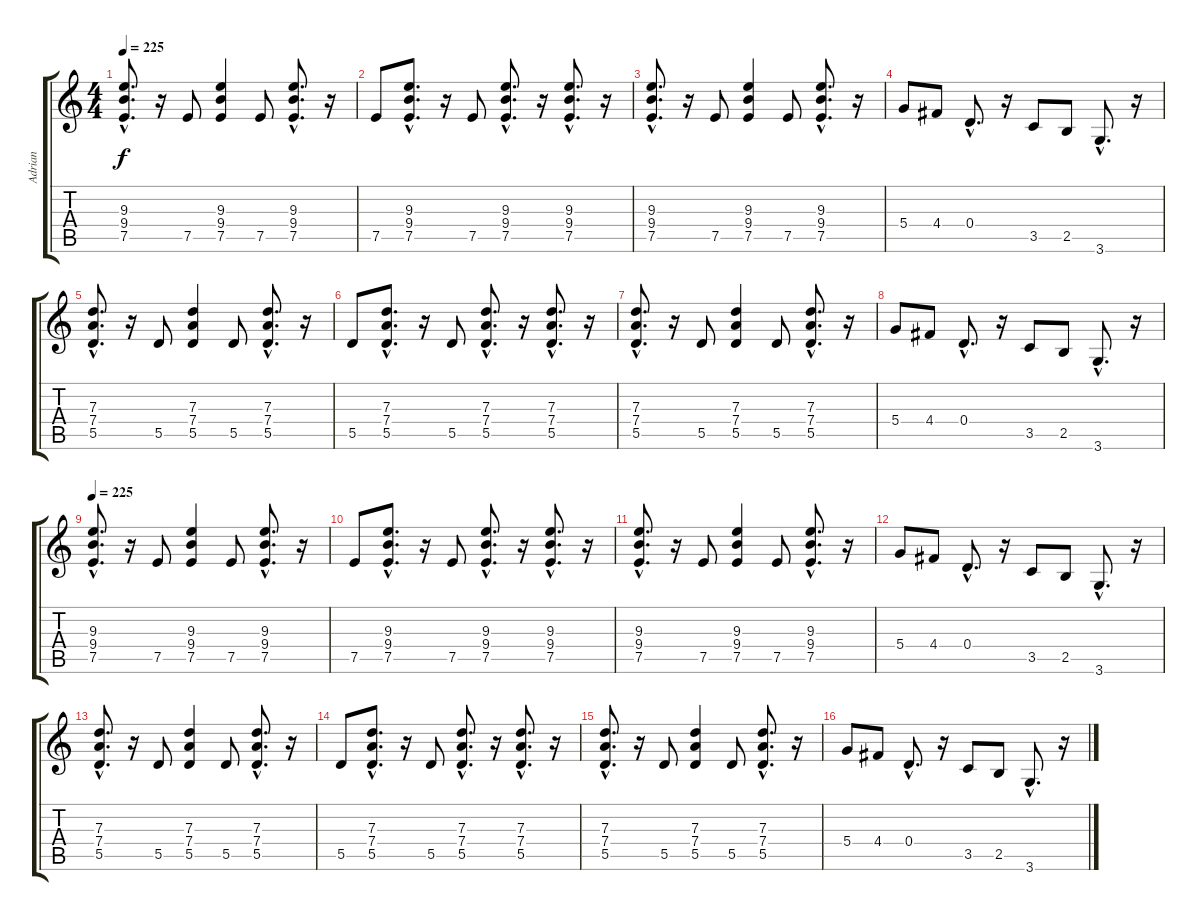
\track ("Adrian" "Adrian") {instrument distortionguitar}
\staff {score tabs}
\tuning (E4 B3 G3 D3 A2 E2) {hide}
\ts (4 4)
\tempo 225
\clef g2
\ks c
(9.3{hac} 9.4{hac} 7.5{hac}).8{d dy f} r.16 7.5.8 (9.3 9.4 7.5).4 7.5.8 (9.3{hac} 9.4{hac} 7.5{hac}).8{d} r.16 |
7.5.8 (9.3{hac} 9.4{hac} 7.5{hac}).8{d} r.16 7.5.8 (9.3{hac} 9.4{hac} 7.5{hac}).8{d} r.16 (9.3{hac} 9.4{hac} 7.5{hac}).8{d} r.16 |
(9.3{hac} 9.4{hac} 7.5{hac}).8{d} r.16 7.5.8 (9.3 9.4 7.5).4 7.5.8 (9.3{hac} 9.4{hac} 7.5{hac}).8{d} r.16 |
5.4.8 4.4.8 0.4{hac}.8{d} r.16 3.5.8 2.5.8 3.6{hac}.8{d} r.16 |
(7.3{hac} 7.4{hac} 5.5{hac}).8{d} r.16 5.5.8 (7.3 7.4 5.5).4 5.5.8 (7.3{hac} 7.4{hac} 5.5{hac}).8{d} r.16 |
5.5.8 (7.3{hac} 7.4{hac} 5.5{hac}).8{d} r.16 5.5.8 (7.3{hac} 7.4{hac} 5.5{hac}).8{d} r.16 (7.3{hac} 7.4{hac} 5.5{hac}).8{d} r.16 |
(7.3{hac} 7.4{hac} 5.5{hac}).8{d} r.16 5.5.8 (7.3 7.4 5.5).4 5.5.8 (7.3{hac} 7.4{hac} 5.5{hac}).8{d} r.16 |
5.4.8 4.4.8 0.4{hac}.8{d} r.16 3.5.8 2.5.8 3.6{hac}.8{d} r.16 |
\tempo 225
(9.3{hac} 9.4{hac} 7.5{hac}).8{d} r.16 7.5.8 (9.3 9.4 7.5).4 7.5.8 (9.3{hac} 9.4{hac} 7.5{hac}).8{d} r.16 |
7.5.8 (9.3{hac} 9.4{hac} 7.5{hac}).8{d} r.16 7.5.8 (9.3{hac} 9.4{hac} 7.5{hac}).8{d} r.16 (9.3{hac} 9.4{hac} 7.5{hac}).8{d} r.16 |
(9.3{hac} 9.4{hac} 7.5{hac}).8{d} r.16 7.5.8 (9.3 9.4 7.5).4 7.5.8 (9.3{hac} 9.4{hac} 7.5{hac}).8{d} r.16 |
5.4.8 4.4.8 0.4{hac}.8{d} r.16 3.5.8 2.5.8 3.6{hac}.8{d} r.16 |
(7.3{hac} 7.4{hac} 5.5{hac}).8{d} r.16 5.5.8 (7.3 7.4 5.5).4 5.5.8 (7.3{hac} 7.4{hac} 5.5{hac}).8{d} r.16 |
5.5.8 (7.3{hac} 7.4{hac} 5.5{hac}).8{d} r.16 5.5.8 (7.3{hac} 7.4{hac} 5.5{hac}).8{d} r.16 (7.3{hac} 7.4{hac} 5.5{hac}).8{d} r.16 |
(7.3{hac} 7.4{hac} 5.5{hac}).8{d} r.16 5.5.8 (7.3 7.4 5.5).4 5.5.8 (7.3{hac} 7.4{hac} 5.5{hac}).8{d} r.16 |
5.4.8 4.4.8 0.4{hac}.8{d} r.16 3.5.8 2.5.8 3.6{hac}.8{d} r.16
